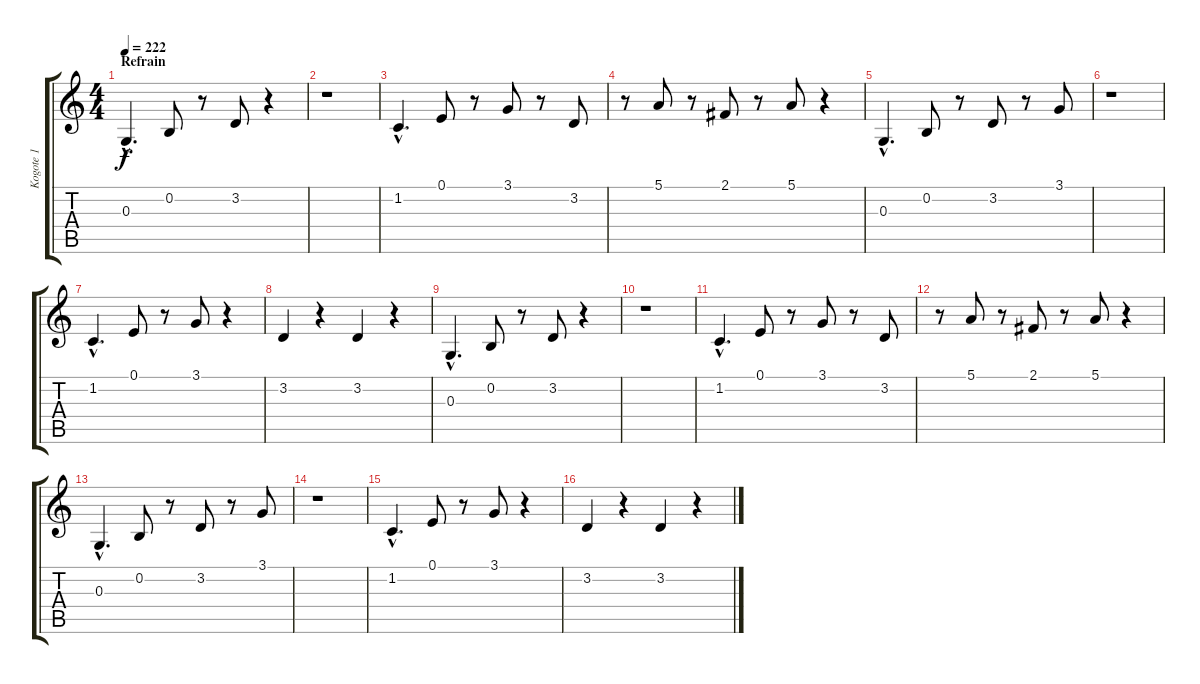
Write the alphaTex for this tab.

\track ("Kogote 1" "Kogote 1") {instrument drawbarorgan}
\staff {score tabs}
\tuning (E4 B3 G3 D3 A2 E2) {hide}
\ts (4 4)
\section ("" "Refrain")
\tempo 222
\clef g2
\ks c
0.3{hac}.4{d dy f} 0.2.8 r.8 3.2.8 r.4 |
r.1 |
1.2{hac}.4{d} 0.1.8 r.8 3.1.8 r.8 3.2.8 |
r.8 5.1.8 r.8 2.1.8 r.8 5.1.8 r.4 |
0.3{hac}.4{d} 0.2.8 r.8 3.2.8 r.8 3.1.8 |
r.1 |
1.2{hac}.4{d} 0.1.8 r.8 3.1.8 r.4 |
3.2.4 r.4 3.2.4 r.4 |
0.3{hac}.4{d} 0.2.8 r.8 3.2.8 r.4 |
r.1 |
1.2{hac}.4{d} 0.1.8 r.8 3.1.8 r.8 3.2.8 |
r.8 5.1.8 r.8 2.1.8 r.8 5.1.8 r.4 |
0.3{hac}.4{d} 0.2.8 r.8 3.2.8 r.8 3.1.8 |
r.1 |
1.2{hac}.4{d} 0.1.8 r.8 3.1.8 r.4 |
3.2.4 r.4 3.2.4 r.4
